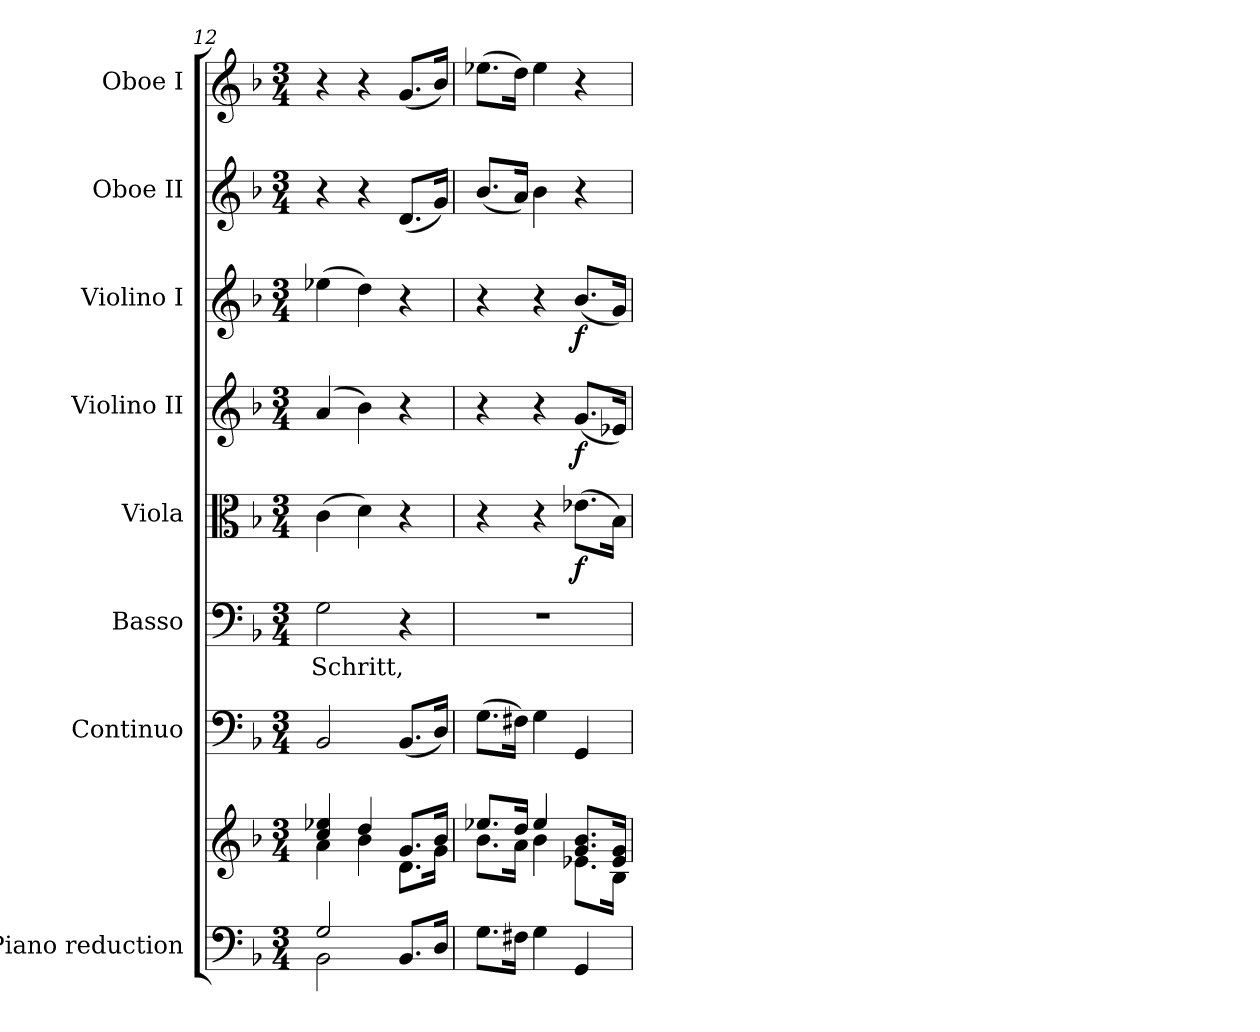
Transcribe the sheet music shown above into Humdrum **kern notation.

**kern	**kern	**kern	**kern	**text	**kern	**dynam	**kern	**dynam	**kern	**dynam	**kern	**kern
*part8	*part8	*part7	*part6	*part6	*part5	*part5	*part4	*part4	*part3	*part3	*part2	*part1
*staff9	*staff8	*staff7	*staff6	*staff6	*staff5	*staff5	*staff4	*staff4	*staff3	*staff3	*staff2	*staff1
*I"Piano reduction	*	*I"Continuo	*I"Basso	*	*I"Viola	*	*I"Violino II	*	*I"Violino I	*	*I"Oboe II	*I"Oboe I
*I'Pno	*	*	*	*	*	*	*	*	*	*	*I'Ob	*I'Ob
*clefF4	*clefG2	*clefF4	*clefF4	*	*clefC3	*	*clefG2	*	*clefG2	*	*clefG2	*clefG2
*k[b-]	*k[b-]	*k[b-]	*k[b-]	*	*k[b-]	*	*k[b-]	*	*k[b-]	*	*k[b-]	*k[b-]
*M3/4	*M3/4	*M3/4	*M3/4	*	*M3/4	*	*M3/4	*	*M3/4	*	*M3/4	*M3/4
=12	=12	=12	=12	=12	=12	=12	=12	=12	=12	=12	=12	=12
*^	*^	*	*	*	*	*	*	*	*	*	*	*
!	!	!	!	!	!	!LO:LY:b	!	!	!	!	!	!	!	!
2G/	2BB-\	4cc/ 4ee-X/	4a\	2BB-/	2G\	Schritt,	(>4c\	.	(>4a/	.	(>4ee-X\	.	4r	4r
.	.	4dd/	4b-\	.	.	.	4d\)	.	4b-\)	.	4dd\)	.	4r	4r
8.BB-/L	4ryy	8.g/L	8.d\L	(<8.BB-/L	4r	.	4r	.	4r	.	4r	.	(<8.d/L	(<8.g/L
16D/Jk	.	16b-/Jk	16g\Jk	16D/Jk)	.	.	.	.	.	.	.	.	16g/Jk)	16b-/Jk)
*v	*v	*	*	*	*	*	*	*	*	*	*	*	*	*
=13	=13	=13	=13	=13	=13	=13	=13	=13	=13	=13	=13	=13	=13
8.G\L	8.ee-X/L	8.b-\L	(>8.G\L	2.r	.	4r	.	4r	.	4r	.	(<8.b-/L	(>8.ee-X\L
16F#X\Jk	16dd/Jk	16a\Jk	16F#X\Jk)	.	.	.	.	.	.	.	.	16a/Jk)	16dd\Jk)
4G\	4ee-/	4b-\	4G\	.	.	4r	.	4r	.	4r	.	4b-\	4ee-\
!	!	!	!	!	!	!	!LO:DY:b	!	!LO:DY:b	!	!LO:DY:b	!	!
4GG/	8.g/ 8.b-/L	8.e-X\L	4GG/	.	.	(>8.e-X\L	f	(<8.g/L	f	(<8.b-/L	f	4r	4r
.	16e-/ 16g/Jk	16B-\Jk	.	.	.	16B-\Jk)	.	16e-X/Jk)	.	16g/Jk)	.	.	.
*	*v	*v	*	*	*	*	*	*	*	*	*	*	*
=	=	=	=	=	=	=	=	=	=	=	=	=
*-	*-	*-	*-	*-	*-	*-	*-	*-	*-	*-	*-	*-
